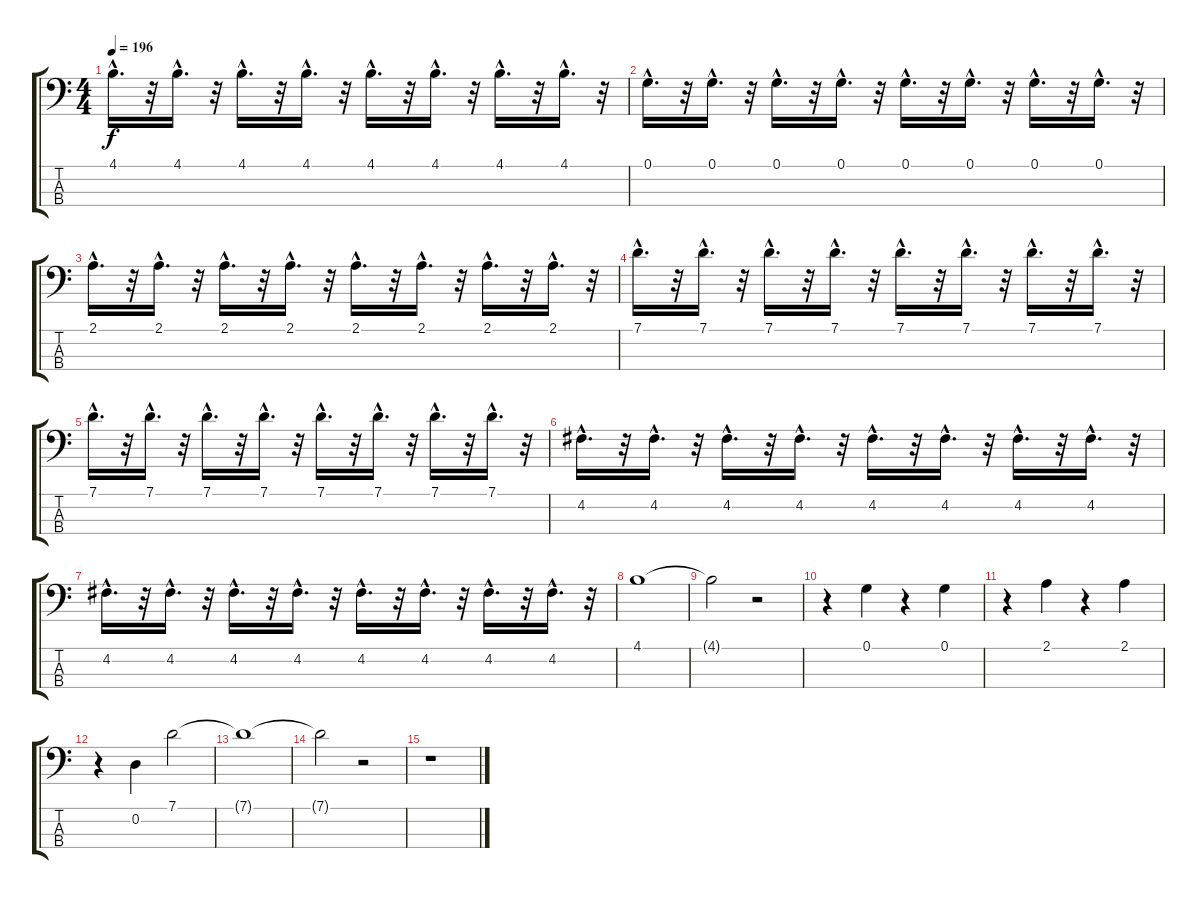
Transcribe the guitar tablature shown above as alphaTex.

\track "" {instrument electricbassfinger}
\staff {score tabs}
\tuning (G2 D2 A1 E1) {hide}
\ts (4 4)
\tempo 196
\clef f4
\ks c
4.1{hac}.16{d dy f} r.32 4.1{hac}.16{d} r.32 4.1{hac}.16{d} r.32 4.1{hac}.16{d} r.32 4.1{hac}.16{d} r.32 4.1{hac}.16{d} r.32 4.1{hac}.16{d} r.32 4.1{hac}.16{d} r.32 |
0.1{hac}.16{d} r.32 0.1{hac}.16{d} r.32 0.1{hac}.16{d} r.32 0.1{hac}.16{d} r.32 0.1{hac}.16{d} r.32 0.1{hac}.16{d} r.32 0.1{hac}.16{d} r.32 0.1{hac}.16{d} r.32 |
2.1{hac}.16{d} r.32 2.1{hac}.16{d} r.32 2.1{hac}.16{d} r.32 2.1{hac}.16{d} r.32 2.1{hac}.16{d} r.32 2.1{hac}.16{d} r.32 2.1{hac}.16{d} r.32 2.1{hac}.16{d} r.32 |
7.1{hac}.16{d} r.32 7.1{hac}.16{d} r.32 7.1{hac}.16{d} r.32 7.1{hac}.16{d} r.32 7.1{hac}.16{d} r.32 7.1{hac}.16{d} r.32 7.1{hac}.16{d} r.32 7.1{hac}.16{d} r.32 |
7.1{hac}.16{d} r.32 7.1{hac}.16{d} r.32 7.1{hac}.16{d} r.32 7.1{hac}.16{d} r.32 7.1{hac}.16{d} r.32 7.1{hac}.16{d} r.32 7.1{hac}.16{d} r.32 7.1{hac}.16{d} r.32 |
4.2{hac}.16{d} r.32 4.2{hac}.16{d} r.32 4.2{hac}.16{d} r.32 4.2{hac}.16{d} r.32 4.2{hac}.16{d} r.32 4.2{hac}.16{d} r.32 4.2{hac}.16{d} r.32 4.2{hac}.16{d} r.32 |
4.2{hac}.16{d} r.32 4.2{hac}.16{d} r.32 4.2{hac}.16{d} r.32 4.2{hac}.16{d} r.32 4.2{hac}.16{d} r.32 4.2{hac}.16{d} r.32 4.2{hac}.16{d} r.32 4.2{hac}.16{d} r.32 |
4.1.1 |
4.1{t}.2 r.2 |
r.4 0.1.4 r.4 0.1.4 |
r.4 2.1.4{volume 16} r.4 2.1.4 |
r.4 0.2.4 7.1.2 |
7.1{t}.1 |
7.1{t}.2 r.2 |
r.1
